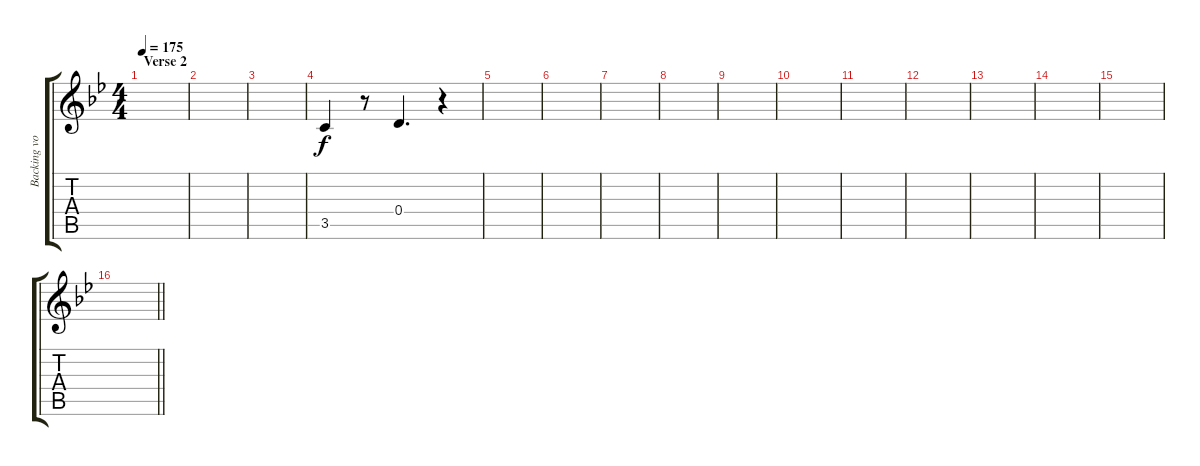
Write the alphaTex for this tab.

\track ("Backing vocals" "Backing vo") {instrument bassoon}
\staff {score tabs}
\tuning (E5 B4 G4 D4 A3 E3) {hide}
\ts (4 4)
\section ("" "Verse 2")
\tempo 175
\clef g2
\ks bb
|
|
|
3.5.4 r.8 0.4.4{d} r.4 |
|
|
|
|
|
|
|
|
|
|
|
\barLineRight lightlight
